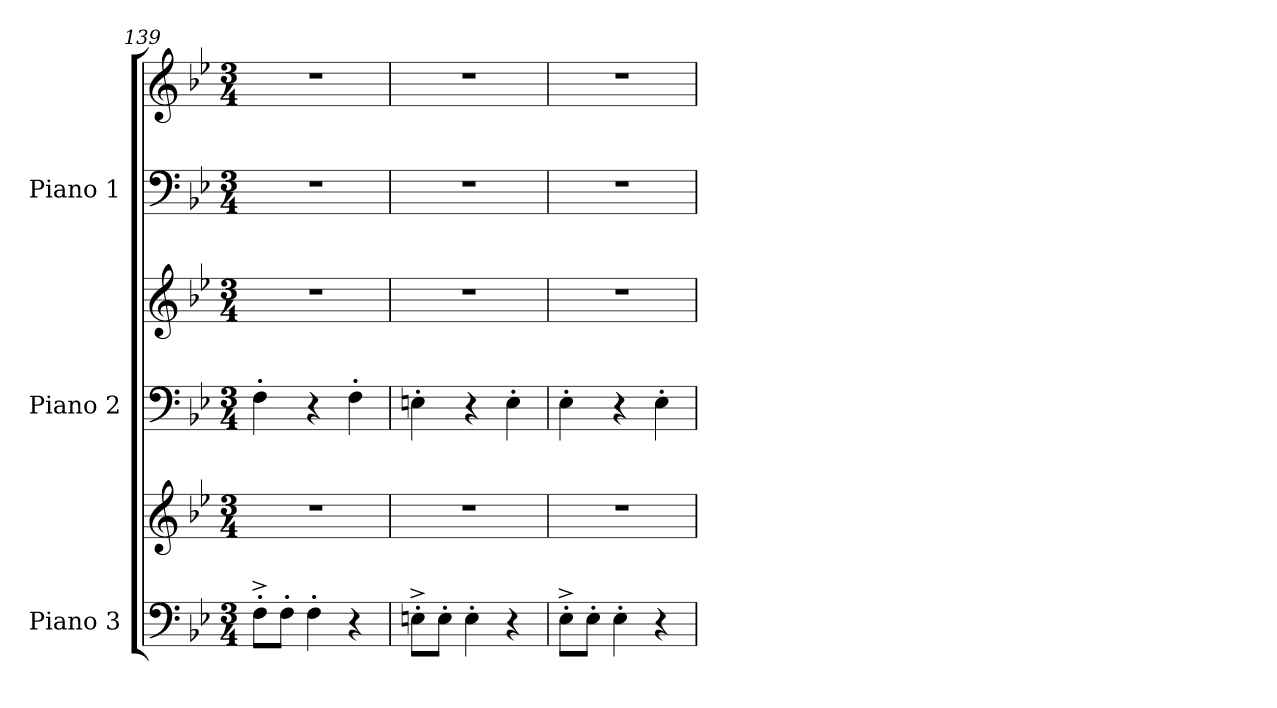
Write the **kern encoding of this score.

**kern	**kern	**kern	**kern	**kern	**kern
*part3	*part3	*part2	*part2	*part1	*part1
*staff6	*staff5	*staff4	*staff3	*staff2	*staff1
*I"Piano 3	*	*I"Piano 2	*	*I"Piano 1	*
*I'Pno. 3	*	*I'Pno. 2	*	*I'Pno. 1	*
*clefF4	*clefG2	*clefF4	*clefG2	*clefF4	*clefG2
*k[b-e-]	*k[b-e-]	*k[b-e-]	*k[b-e-]	*k[b-e-]	*k[b-e-]
*M3/4	*M3/4	*M3/4	*M3/4	*M3/4	*M3/4
=139	=139	=139	=139	=139	=139
8F'^\L	2.r	4F'\	2.r	2.r	2.r
8F'\J	.	.	.	.	.
4F'\	.	4r	.	.	.
4r	.	4F'\	.	.	.
=140	=140	=140	=140	=140	=140
8En'^\L	2.r	4En'\	2.r	2.r	2.r
8E'\J	.	.	.	.	.
4E'\	.	4r	.	.	.
4r	.	4E'\	.	.	.
=141	=141	=141	=141	=141	=141
8E-'^\L	2.r	4E-'\	2.r	2.r	2.r
8E-'\J	.	.	.	.	.
4E-'\	.	4r	.	.	.
4r	.	4E-'\	.	.	.
=	=	=	=	=	=
*-	*-	*-	*-	*-	*-
